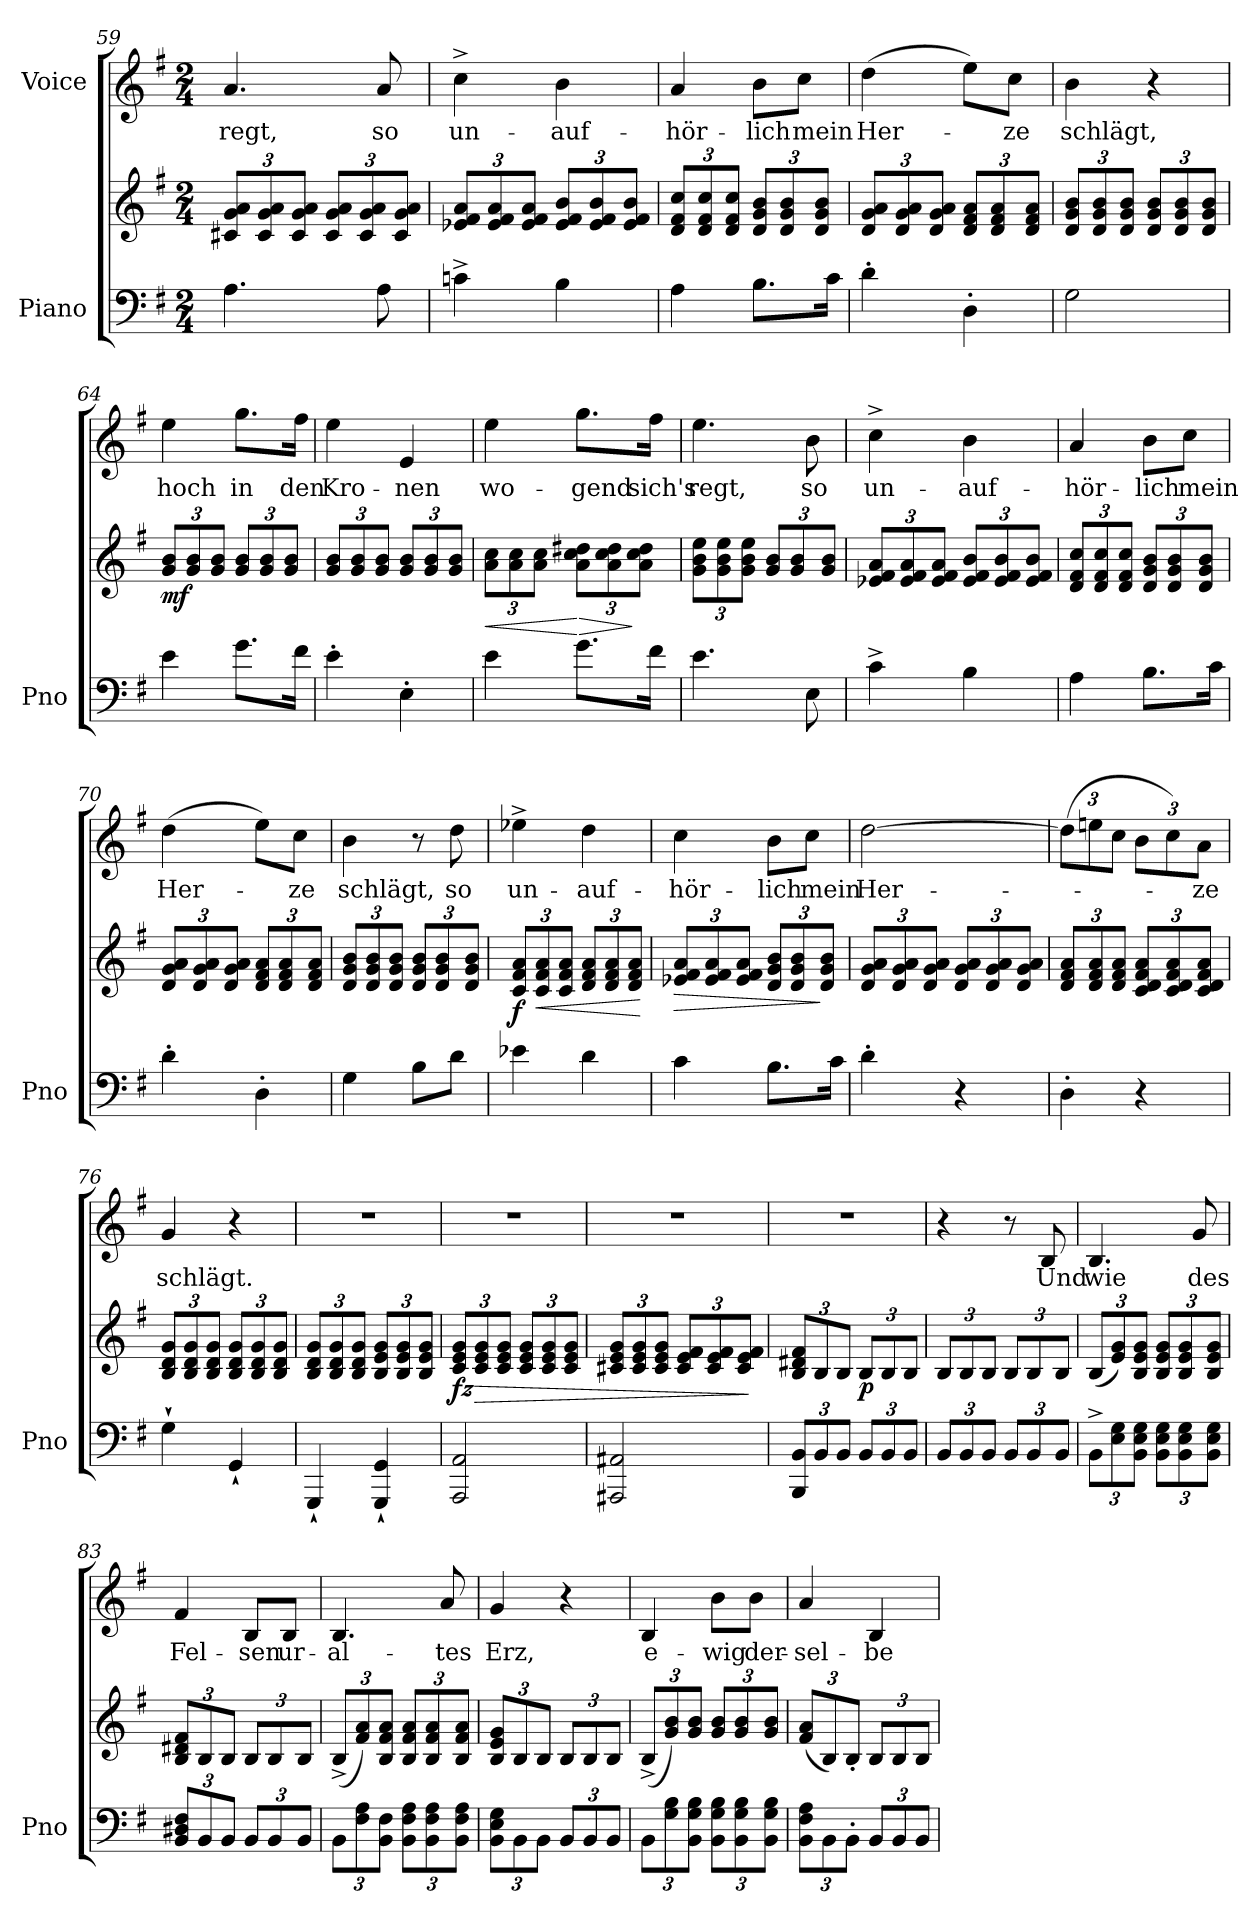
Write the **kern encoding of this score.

**kern	**kern	**dynam	**kern	**text
*part2	*part2	*part2	*part1	*part1
*staff3	*staff2	*staff2/3	*staff1	*staff1
*I"Piano	*	*	*I"Voice	*
*I'Pno	*	*	*	*
!!LO:LB:g=z
*clefF4	*clefG2	*	*clefG2	*
*k[f#]	*k[f#]	*	*k[f#]	*
*M2/4	*M2/4	*	*M2/4	*
*	*Xbrackettup	*	*	*
=59	=59	=59	=59	=59
!	!	!	!	!LO:LY:b
4.A\	12c#X/ 12g/ 12a/L	.	4.a/	regt,
.	12c#/ 12g/ 12a/	.	.	.
.	12c#/ 12g/ 12a/J	.	.	.
.	12c#/ 12g/ 12a/L	.	.	.
.	12c#/ 12g/ 12a/	.	.	.
!	!	!	!	!LO:LY:b
8A\	.	.	8a/	so
.	12c#/ 12g/ 12a/J	.	.	.
=60	=60	=60	=60	=60
!	!	!	!	!LO:LY:b
4cn^\	12e-X/ 12f#/ 12a/L	.	4cc^\	un-
.	12e-/ 12f#/ 12a/	.	.	.
.	12e-/ 12f#/ 12a/J	.	.	.
!	!	!	!	!LO:LY:b
4B\	12e-/ 12f#/ 12b/L	.	4b\	-auf-
.	12e-/ 12f#/ 12b/	.	.	.
.	12e-/ 12f#/ 12b/J	.	.	.
=61	=61	=61	=61	=61
!	!	!	!	!LO:LY:b
4A\	12d/ 12f#/ 12cc/L	.	4a/	-hör-
.	12d/ 12f#/ 12cc/	.	.	.
.	12d/ 12f#/ 12cc/J	.	.	.
!	!	!	!	!LO:LY:b
8.B\L	12d/ 12g/ 12b/L	.	8b\L	-lich
.	12d/ 12g/ 12b/	.	.	.
!	!	!	!	!LO:LY:b
.	.	.	8cc\J	mein
.	12d/ 12g/ 12b/J	.	.	.
16c\Jk	.	.	.	.
=62	=62	=62	=62	=62
!	!	!	!	!LO:LY:b
4d'\	12d/ 12g/ 12a/L	.	(>4dd\	Her-
.	12d/ 12g/ 12a/	.	.	.
.	12d/ 12g/ 12a/J	.	.	.
4D'\	12d/ 12f#/ 12a/L	.	8ee\L)	.
.	12d/ 12f#/ 12a/	.	.	.
!	!	!	!	!LO:LY:b
.	.	.	8cc\J	-ze
.	12d/ 12f#/ 12a/J	.	.	.
=63	=63	=63	=63	=63
!	!	!	!	!LO:LY:b
2G\	12d/ 12g/ 12b/L	.	4b\	schlägt,
.	12d/ 12g/ 12b/	.	.	.
.	12d/ 12g/ 12b/J	.	.	.
.	12d/ 12g/ 12b/L	.	4r	.
.	12d/ 12g/ 12b/	.	.	.
.	12d/ 12g/ 12b/J	.	.	.
=64	=64	=64	=64	=64
!	!	!LO:DY:b	!	!LO:LY:b
4e\	12g/ 12b/L	mf	4ee\	hoch
.	12g/ 12b/	.	.	.
.	12g/ 12b/J	.	.	.
!	!	!	!	!LO:LY:b
8.g\L	12g/ 12b/L	.	8.gg\L	in
.	12g/ 12b/	.	.	.
.	12g/ 12b/J	.	.	.
!	!	!	!	!LO:LY:b
16f#\Jk	.	.	16ff#\Jk	den
!!LO:LB:g=z
=65	=65	=65	=65	=65
!	!	!	!	!LO:LY:b
4e'\	12g/ 12b/L	.	4ee\	Kro-
.	12g/ 12b/	.	.	.
.	12g/ 12b/J	.	.	.
!	!	!	!	!LO:LY:b
4E'\	12g/ 12b/L	.	4e/	-nen
.	12g/ 12b/	.	.	.
.	12g/ 12b/J	.	.	.
=66	=66	=66	=66	=66
!	!	!LO:HP:b	!	!LO:LY:b
4e\	12a\ 12cc\L	<	4ee\	wo-
.	12a\ 12cc\	.	.	.
.	12a\ 12cc\J	.	.	.
!	!	!LO:HP:n=1:b	!	!LO:LY:b
8.g\L	12a\ 12cc\ 12dd#X\L	[ >	8.gg\L	-gend
.	12a\ 12cc\ 12dd#\	.	.	.
.	12a\ 12cc\ 12dd#\J	]	.	.
!	!	!	!	!LO:LY:b
16f#\Jk	.	.	16ff#\Jk	sich's
=67	=67	=67	=67	=67
!	!	!	!	!LO:LY:b
4.e\	12g\ 12b\ 12ee\L	.	4.ee\	regt,
.	12g\ 12b\ 12ee\	.	.	.
.	12g\ 12b\ 12ee\J	.	.	.
.	12g/ 12b/L	.	.	.
.	12g/ 12b/	.	.	.
!	!	!	!	!LO:LY:b
8E\	.	.	8b\	so
.	12g/ 12b/J	.	.	.
=68	=68	=68	=68	=68
!	!	!	!	!LO:LY:b
4c^\	12e-X/ 12f#/ 12a/L	.	4cc^\	un-
.	12e-/ 12f#/ 12a/	.	.	.
.	12e-/ 12f#/ 12a/J	.	.	.
!	!	!	!	!LO:LY:b
4B\	12e-/ 12f#/ 12b/L	.	4b\	-auf-
.	12e-/ 12f#/ 12b/	.	.	.
.	12e-/ 12f#/ 12b/J	.	.	.
=69	=69	=69	=69	=69
!	!	!	!	!LO:LY:b
4A\	12d/ 12f#/ 12cc/L	.	4a/	-hör-
.	12d/ 12f#/ 12cc/	.	.	.
.	12d/ 12f#/ 12cc/J	.	.	.
!	!	!	!	!LO:LY:b
8.B\L	12d/ 12g/ 12b/L	.	8b\L	-lich
.	12d/ 12g/ 12b/	.	.	.
!	!	!	!	!LO:LY:b
.	.	.	8cc\J	mein
.	12d/ 12g/ 12b/J	.	.	.
16c\Jk	.	.	.	.
=70	=70	=70	=70	=70
!	!	!	!	!LO:LY:b
4d'\	12d/ 12g/ 12a/L	.	(>4dd\	Her-
.	12d/ 12g/ 12a/	.	.	.
.	12d/ 12g/ 12a/J	.	.	.
4D'\	12d/ 12f#/ 12a/L	.	8ee\L)	.
.	12d/ 12f#/ 12a/	.	.	.
!	!	!	!	!LO:LY:b
.	.	.	8cc\J	-ze
.	12d/ 12f#/ 12a/J	.	.	.
!!LO:LB:g=z
=71	=71	=71	=71	=71
!	!	!	!	!LO:LY:b
4G\	12d/ 12g/ 12b/L	.	4b\	schlägt,
.	12d/ 12g/ 12b/	.	.	.
.	12d/ 12g/ 12b/J	.	.	.
8B\L	12d/ 12g/ 12b/L	.	8r	.
.	12d/ 12g/ 12b/	.	.	.
!	!	!	!	!LO:LY:b
8d\J	.	.	8dd\	so
.	12d/ 12g/ 12b/J	.	.	.
=72	=72	=72	=72	=72
!	!	!LO:DY:b	!	!LO:LY:b
4e-X\	12c/ 12f#/ 12a/L	f	4ee-X^\	un-
!	!	!LO:HP:b	!	!
.	12c/ 12f#/ 12a/	<	.	.
.	12c/ 12f#/ 12a/J	.	.	.
!	!	!	!	!LO:LY:b
4d\	12d/ 12f#/ 12a/L	.	4dd\	-auf-
.	12d/ 12f#/ 12a/	.	.	.
.	12d/ 12f#/ 12a/J	.	.	.
.	.	[	.	.
=73	=73	=73	=73	=73
!	!	!LO:HP:b	!	!LO:LY:b
4c\	12e-X/ 12f#/ 12a/L	>	4cc\	-hör-
.	12e-/ 12f#/ 12a/	.	.	.
.	12e-/ 12f#/ 12a/J	.	.	.
!	!	!	!	!LO:LY:b
8.B\L	12d/ 12g/ 12b/L	.	8b\L	-lich
.	12d/ 12g/ 12b/	.	.	.
!	!	!	!	!LO:LY:b
.	.	.	8cc\J	mein
.	12d/ 12g/ 12b/J	]	.	.
16c\Jk	.	.	.	.
=74	=74	=74	=74	=74
!	!	!	!	!LO:LY:b
4d'\	12d/ 12g/ 12a/L	.	[2dd\	Her-
.	12d/ 12g/ 12a/	.	.	.
.	12d/ 12g/ 12a/J	.	.	.
4r	12d/ 12g/ 12a/L	.	.	.
.	12d/ 12g/ 12a/	.	.	.
.	12d/ 12g/ 12a/J	.	.	.
=75	=75	=75	=75	=75
*	*	*	*Xbrackettup	*
4D'\	12d/ 12f#/ 12a/L	.	(>12dd\L]	.
.	12d/ 12f#/ 12a/	.	12een\	.
.	12d/ 12f#/ 12a/J	.	12cc\J	.
4r	12c/ 12d/ 12f#/ 12a/L	.	12b\L	.
.	12c/ 12d/ 12f#/ 12a/	.	12cc\)	.
!	!	!	!	!LO:LY:b
.	12c/ 12d/ 12f#/ 12a/J	.	12a\J	-ze
=76	=76	=76	=76	=76
!	!	!	!	!LO:LY:b
4G`\	12B/ 12d/ 12g/L	.	4g/	schlägt.
.	12B/ 12d/ 12g/	.	.	.
.	12B/ 12d/ 12g/J	.	.	.
4GG`/	12B/ 12d/ 12g/L	.	4r	.
.	12B/ 12d/ 12g/	.	.	.
.	12B/ 12d/ 12g/J	.	.	.
!!LO:PB:g=z
=77	=77	=77	=77	=77
4GGG`/	12B/ 12d/ 12g/L	.	2r	.
.	12B/ 12d/ 12g/	.	.	.
.	12B/ 12d/ 12g/J	.	.	.
4GGG/` 4GG/`	12B/ 12e/ 12g/L	.	.	.
.	12B/ 12e/ 12g/	.	.	.
.	12B/ 12e/ 12g/J	.	.	.
=78	=78	=78	=78	=78
!	!	!LO:DY:b	!	!
2AAA/ 2AA/	12c/ 12e/ 12g/L	fz	2r	.
!	!	!LO:HP:b	!	!
.	12c/ 12e/ 12g/	>	.	.
.	12c/ 12e/ 12g/J	.	.	.
.	12c/ 12e/ 12g/L	.	.	.
.	12c/ 12e/ 12g/	.	.	.
.	12c/ 12e/ 12g/J	.	.	.
=79	=79	=79	=79	=79
2AAA#X/ 2AA#X/	12c#X/ 12e/ 12g/L	.	2r	.
.	12c#/ 12e/ 12g/	.	.	.
.	12c#/ 12e/ 12g/J	.	.	.
.	12c#/ 12e/ 12f#/L	.	.	.
.	12c#/ 12e/ 12f#/	.	.	.
.	12c#/ 12e/ 12f#/J	.	.	.
.	.	]	.	.
=80	=80	=80	=80	=80
*Xbrackettup	*	*	*	*
12BBB/ 12BB/L	12B/ 12d#X/ 12f#/L	.	2r	.
12BB/	12B/	.	.	.
12BB/J	12B/J	.	.	.
!	!	!LO:DY:b	!	!
12BB/L	12B/L	p	.	.
12BB/	12B/	.	.	.
12BB/J	12B/J	.	.	.
=81	=81	=81	=81	=81
12BB/L	12B/L	.	4r	.
12BB/	12B/	.	.	.
12BB/J	12B/J	.	.	.
12BB/L	12B/L	.	8r	.
12BB/	12B/	.	.	.
!	!	!	!	!LO:LY:b
.	.	.	8B/	Und
12BB/J	12B/J	.	.	.
=82	=82	=82	=82	=82
!	!	!	!	!LO:LY:b
12BB^\L	(<12B/L	.	4.B/	wie
12E\ 12G\	12e/ 12g/)	.	.	.
12BB\ 12E\ 12G\J	12B/ 12e/ 12g/J	.	.	.
12BB\ 12E\ 12G\L	12B/ 12e/ 12g/L	.	.	.
12BB\ 12E\ 12G\	12B/ 12e/ 12g/	.	.	.
!	!	!	!	!LO:LY:b
.	.	.	8g/	des
12BB\ 12E\ 12G\J	12B/ 12e/ 12g/J	.	.	.
!!LO:PB:g=z
=83	=83	=83	=83	=83
!	!	!	!	!LO:LY:b
12BB/ 12D#X/ 12F#/L	12B/ 12d#X/ 12f#/L	.	4f#/	Fel-
12BB/	12B/	.	.	.
12BB/J	12B/J	.	.	.
!	!	!	!	!LO:LY:b
12BB/L	12B/L	.	8B/L	-sen
12BB/	12B/	.	.	.
!	!	!	!	!LO:LY:b
.	.	.	8B/J	ur-
12BB/J	12B/J	.	.	.
=84	=84	=84	=84	=84
!	!	!	!	!LO:LY:b
12BB\L	(<12B^/L	.	4.B/	-al-
12F#\ 12A\	12f#/ 12a/)	.	.	.
12BB\ 12F#\J	12B/ 12f#/ 12a/J	.	.	.
12BB\ 12F#\ 12A\L	12B/ 12f#/ 12a/L	.	.	.
12BB\ 12F#\ 12A\	12B/ 12f#/ 12a/	.	.	.
!	!	!	!	!LO:LY:b
.	.	.	8a/	-tes
12BB\ 12F#\ 12A\J	12B/ 12f#/ 12a/J	.	.	.
=85	=85	=85	=85	=85
!	!	!	!	!LO:LY:b
12BB\ 12E\ 12G\L	12B/ 12e/ 12g/L	.	4g/	Erz,
12BB\	12B/	.	.	.
12BB\J	12B/J	.	.	.
12BB/L	12B/L	.	4r	.
12BB/	12B/	.	.	.
12BB/J	12B/J	.	.	.
=86	=86	=86	=86	=86
!	!	!	!	!LO:LY:b
12BB\L	(<12B^/L	.	4B/	e-
12G\ 12B\	12g/ 12b/)	.	.	.
12BB\ 12G\ 12B\J	12g/ 12b/J	.	.	.
!	!	!	!	!LO:LY:b
12BB\ 12G\ 12B\L	12g/ 12b/L	.	8b\L	-wig
12BB\ 12G\ 12B\	12g/ 12b/	.	.	.
!	!	!	!	!LO:LY:b
.	.	.	8b\J	der-
12BB\ 12G\ 12B\J	12g/ 12b/J	.	.	.
=87	=87	=87	=87	=87
!	!	!	!	!LO:LY:b
12BB\ 12F#\ 12A\L	(<12f#/ 12a/L	.	4a/	-sel-
12BB\	12B/)	.	.	.
12BB'\J	12B'/J	.	.	.
!	!	!	!	!LO:LY:b
12BB/L	12B/L	.	4B/	-be
12BB/	12B/	.	.	.
12BB/J	12B/J	.	.	.
=	=	=	=	=
*-	*-	*-	*-	*-
